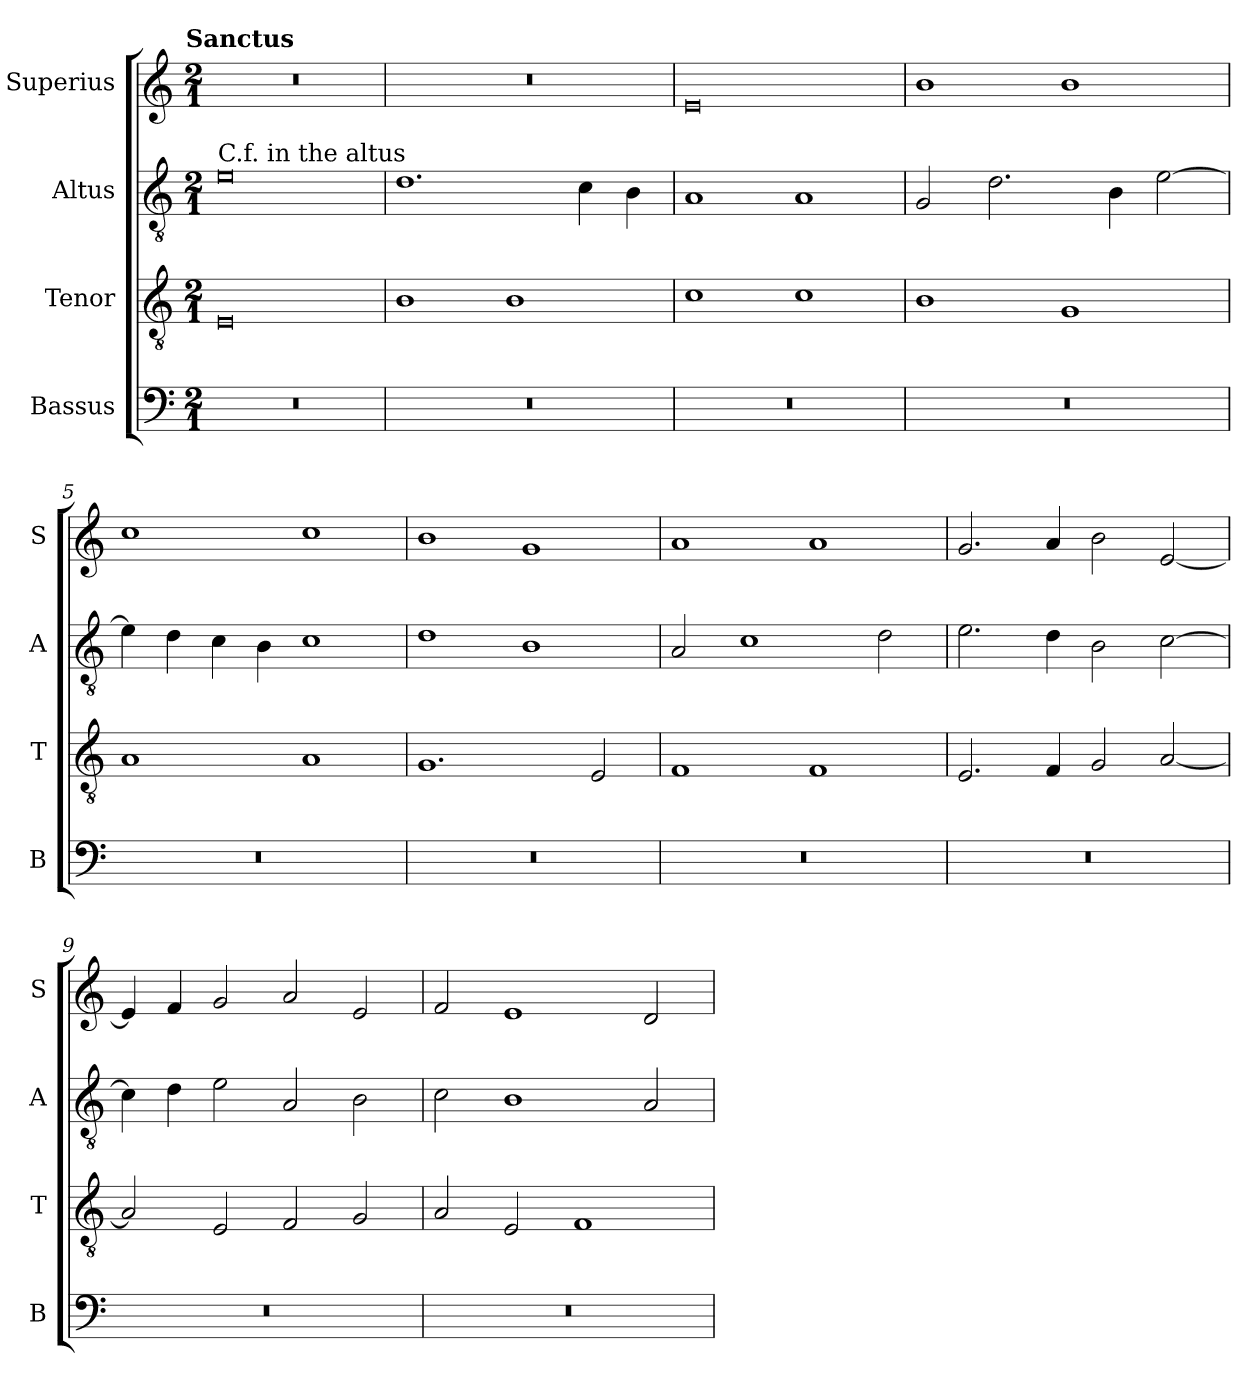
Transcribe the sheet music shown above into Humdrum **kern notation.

**kern	**kern	**kern	**kern
*part4	*part3	*part2	*part1
*staff4	*staff3	*staff2	*staff1
*I"Bassus	*I"Tenor	*I"Altus	*I"Superius
*I'B	*I'T	*I'A	*I'S
*clefF4	*clefGv2	*clefGv2	*clefG2
*k[]	*k[]	*k[]	*k[]
!!LO:TX:omd:t=Sanctus
*M2/1	*M2/1	*M2/1	*M2/1
=1	=1	=1	=1
!	!	!LO:TX:a:t=C.f. in the altus	!
0r	0E	0e	0r
=2	=2	=2	=2
0r	1B	1.d	0r
.	1B	.	.
.	.	4c\	.
.	.	4B\	.
=3	=3	=3	=3
0r	1c	1A	0e
.	1c	1A	.
=4	=4	=4	=4
0r	1B	2G/	1b
.	.	2.d\	.
.	1G	.	1b
.	.	4B\	.
.	.	[2e\	.
=5	=5	=5	=5
0r	1A	4e\]	1cc
.	.	4d\	.
.	.	4c\	.
.	.	4B\	.
.	1A	1c	1cc
=6	=6	=6	=6
0r	1.G	1d	1b
.	.	1B	1g
.	2E/	.	.
=7	=7	=7	=7
0r	1F	2A/	1a
.	.	1c	.
.	1F	.	1a
.	.	2d\	.
=8	=8	=8	=8
0r	2.E/	2.e\	2.g/
.	4F/	4d\	4a/
.	2G/	2B\	2b\
.	[2A/	[2c\	[2e/
=9	=9	=9	=9
0r	2A/]	4c\]	4e/]
.	.	4d\	4f/
.	2E/	2e\	2g/
.	2F/	2A/	2a/
.	2G/	2B\	2e/
=10	=10	=10	=10
0r	2A/	2c\	2f/
.	2E/	1B	1e
.	1F	.	.
.	.	2A/	2d/
=	=	=	=
*-	*-	*-	*-
